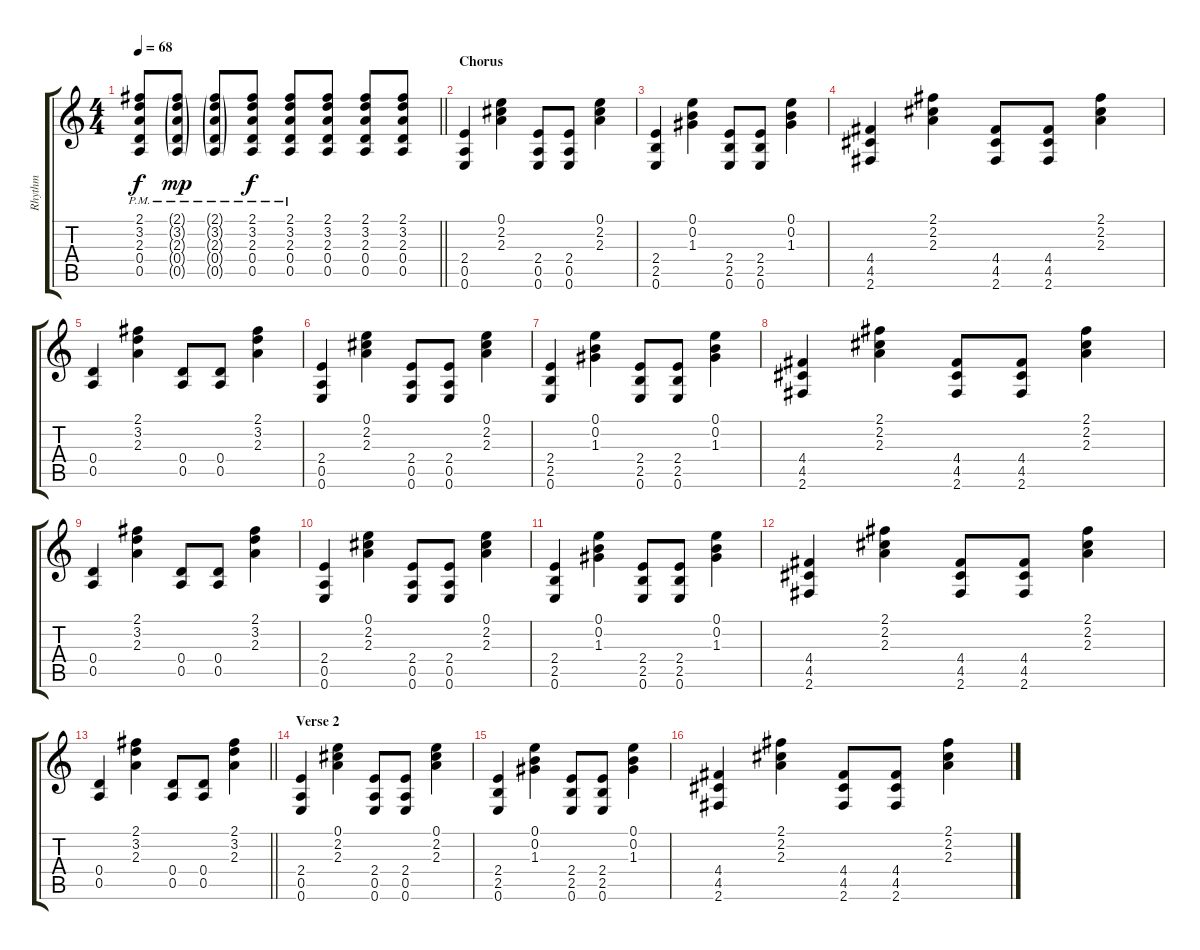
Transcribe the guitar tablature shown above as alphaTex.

\track ("Rhythm" "Rhythm") {instrument acousticguitarsteel}
\staff {score tabs}
\tuning (E4 B3 G3 D3 A2 E2) {hide}
\ts (4 4)
\tempo 68
\clef g2
\barLineRight lightlight
\ks c
(2.1 3.2 2.3{pm} 0.4 0.5).8{dy f} (2.1{g} 3.2{g} 2.3{g pm} 0.4{g} 0.5{g}).8{dy mp} (2.1{g} 3.2{g} 2.3{g pm} 0.4{g} 0.5{g}).8 (2.1{pm} 3.2{pm} 2.3 0.4{pm} 0.5{pm}).8{dy f} (2.1{pm} 3.2{pm} 2.3{pm} 0.4{pm} 0.5{pm}).8 (2.1 3.2 2.3 0.4 0.5).8 (2.1 3.2 2.3 0.4 0.5).8 (2.1 3.2 2.3 0.4 0.5).8 |
\section ("" "Chorus")
(2.4 0.5 0.6).4 (0.1 2.2 2.3).4 (2.4 0.5 0.6).8 (2.4 0.5 0.6).8 (0.1 2.2 2.3).4 |
(2.4 2.5 0.6).4 (0.1 0.2 1.3).4 (2.4 2.5 0.6).8 (2.4 2.5 0.6).8 (0.1 0.2 1.3).4 |
(4.4 4.5 2.6).4 (2.1 2.2 2.3).4 (4.4 4.5 2.6).8 (4.4 4.5 2.6).8 (2.1 2.2 2.3).4 |
(0.4 0.5).4 (2.1 3.2 2.3).4 (0.4 0.5).8 (0.4 0.5).8 (2.1 3.2 2.3).4 |
(2.4 0.5 0.6).4 (0.1 2.2 2.3).4 (2.4 0.5 0.6).8 (2.4 0.5 0.6).8 (0.1 2.2 2.3).4 |
(2.4 2.5 0.6).4 (0.1 0.2 1.3).4 (2.4 2.5 0.6).8 (2.4 2.5 0.6).8 (0.1 0.2 1.3).4 |
(4.4 4.5 2.6).4 (2.1 2.2 2.3).4 (4.4 4.5 2.6).8 (4.4 4.5 2.6).8 (2.1 2.2 2.3).4 |
(0.4 0.5).4 (2.1 3.2 2.3).4 (0.4 0.5).8 (0.4 0.5).8 (2.1 3.2 2.3).4 |
(2.4 0.5 0.6).4 (0.1 2.2 2.3).4 (2.4 0.5 0.6).8 (2.4 0.5 0.6).8 (0.1 2.2 2.3).4 |
(2.4 2.5 0.6).4 (0.1 0.2 1.3).4 (2.4 2.5 0.6).8 (2.4 2.5 0.6).8 (0.1 0.2 1.3).4 |
(4.4 4.5 2.6).4 (2.1 2.2 2.3).4 (4.4 4.5 2.6).8 (4.4 4.5 2.6).8 (2.1 2.2 2.3).4 |
\barLineRight lightlight
(0.4 0.5).4 (2.1 3.2 2.3).4 (0.4 0.5).8 (0.4 0.5).8 (2.1 3.2 2.3).4 |
\section ("" "Verse 2")
(2.4 0.5 0.6).4 (0.1 2.2 2.3).4 (2.4 0.5 0.6).8 (2.4 0.5 0.6).8 (0.1 2.2 2.3).4 |
(2.4 2.5 0.6).4 (0.1 0.2 1.3).4 (2.4 2.5 0.6).8 (2.4 2.5 0.6).8 (0.1 0.2 1.3).4 |
(4.4 4.5 2.6).4 (2.1 2.2 2.3).4 (4.4 4.5 2.6).8 (4.4 4.5 2.6).8 (2.1 2.2 2.3).4
